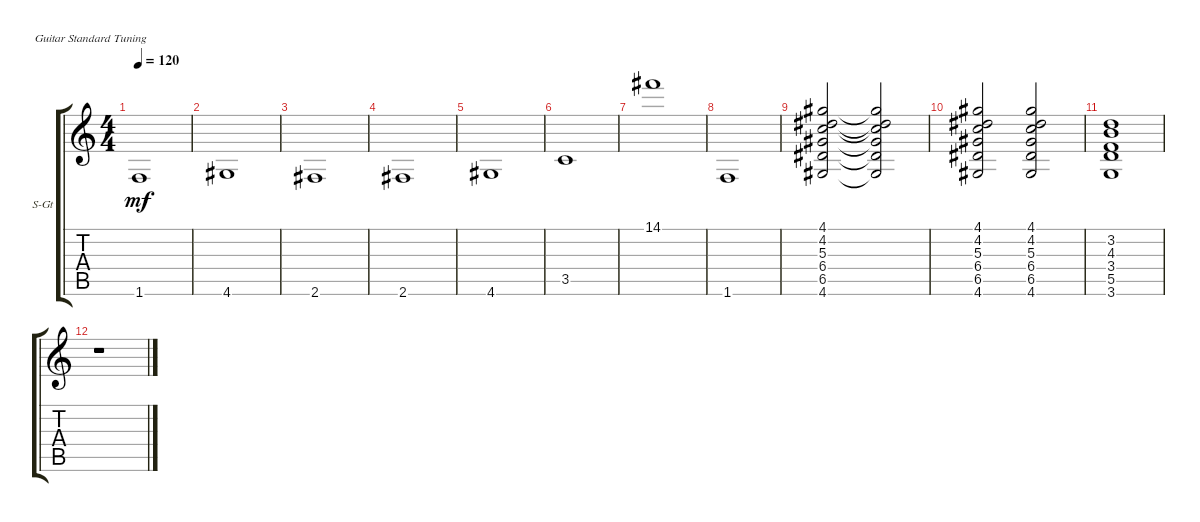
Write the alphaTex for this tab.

\defaultSystemsLayout 4
\bracketExtendMode groupsimilarinstruments
\firstSystemTrackNameOrientation horizontal
\otherSystemsTrackNameOrientation horizontal
\track ("Steel Guitar" "S-Gt") {instrument acousticguitarsteel}
\staff {score tabs}
\tuning (E4 B3 G3 D3 A2 E2)
\ts (4 4)
\tempo 120
\clef g2
\scale
0.333333
\ks c
1.6.1{dy mf} |
\scale
0.333333 4.6.1 |
\scale
0.333333 2.6.1 |
\scale
0.333333 2.6.1 |
\scale
0.333333 4.6.1 |
\scale
0.333333 3.5.1 |
\scale
0.333333 14.1.1 |
\scale
0.333333 1.6.1 |
\scale
0.333333 (4.6 6.5 6.4 5.3 4.2 4.1).2 (4.6{t} 6.5{t} 6.4{t} 5.3{t} 4.2{t} 4.1{t}).2 |
(4.6 6.5 6.4 5.3 4.2 4.1).2 (4.6 6.5 6.4 5.3 4.2 4.1).2 |
(3.6 5.5 3.4 4.3 3.2).1 |
r.1
